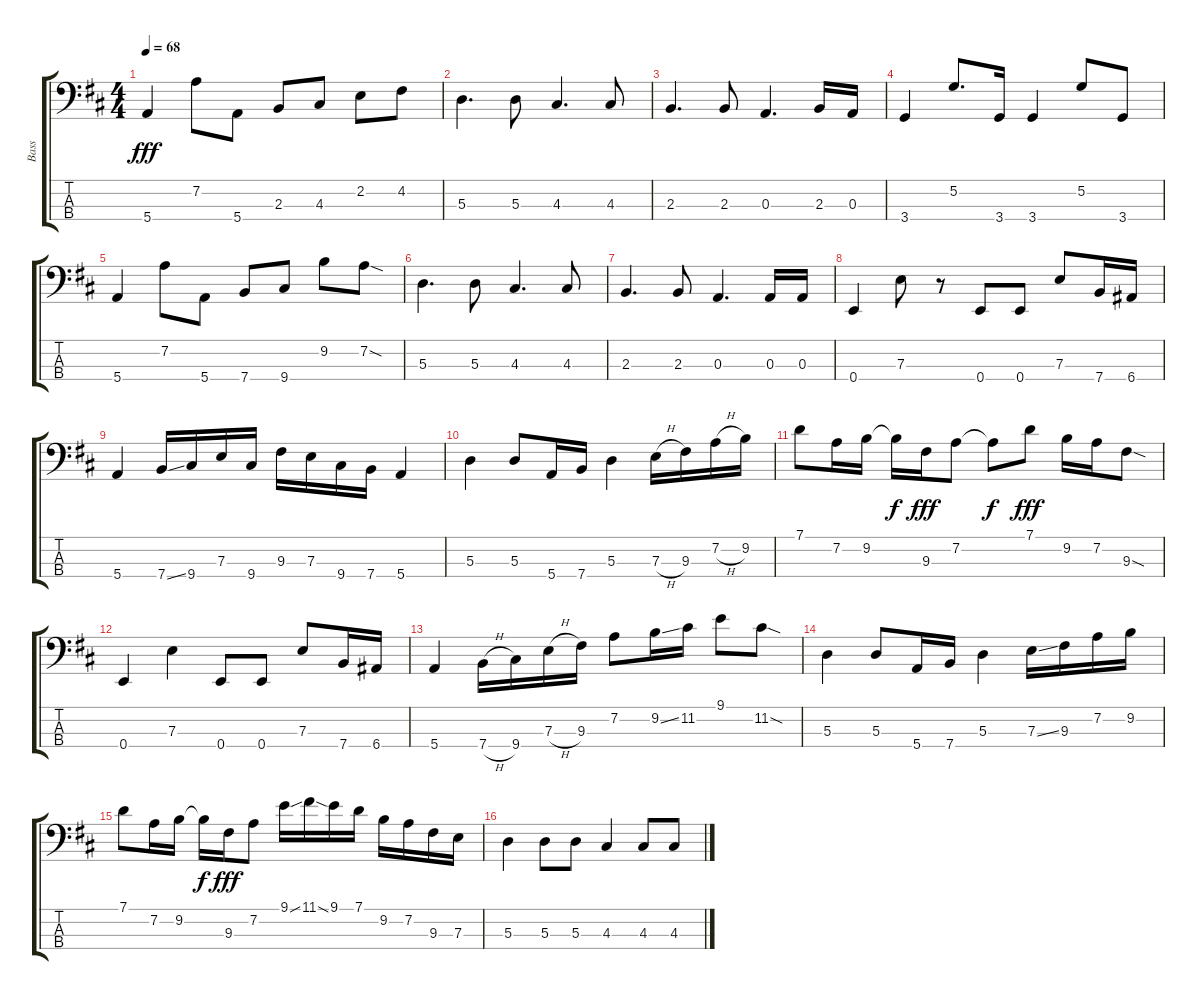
\track ("Bass" "Bass") {instrument electricbassfinger}
\staff {score tabs}
\tuning (G2 D2 A1 E1) {hide}
\ts (4 4)
\tempo 68
\clef f4
\ks d
5.4.4{dy fff} 7.2.8 5.4.8 2.3.8 4.3.8 2.2.8 4.2.8 |
5.3.4{d} 5.3.8 4.3.4{d} 4.3.8 |
2.3.4{d} 2.3.8 0.3.4{d} 2.3.16 0.3.16 |
3.4.4 5.2.8{d} 3.4.16 3.4.4 5.2.8 3.4.8 |
5.4.4 7.2.8 5.4.8 7.4.8 9.4.8 9.2.8 7.2{sod}.8 |
5.3.4{d} 5.3.8 4.3.4{d} 4.3.8 |
2.3.4{d} 2.3.8 0.3.4{d} 0.3.16 0.3.16 |
0.4.4 7.3.8 r.8 0.4.8 0.4.8 7.3.8 7.4.16 6.4.16 |
5.4.4 7.4{ss}.16 9.4.16 7.3.16 9.4.16 9.3.16 7.3.16 9.4.16 7.4.16 5.4.4 |
5.3.4 5.3.8 5.4.16 7.4.16 5.3.4 7.3{h}.16 9.3.16 7.2{h}.16 9.2.16 |
7.1.8 7.2.16 9.2.16 9.2{t}.16{dy f} 9.3.16{dy fff} 7.2.8 7.2{t}.8{dy f} 7.1.8{dy fff} 9.2.16 7.2.16 9.3{sod}.8 |
0.4.4 7.3.4 0.4.8 0.4.8 7.3.8 7.4.16 6.4.16 |
5.4.4 7.4{h}.16 9.4.16 7.3{h}.16 9.3.16 7.2.8 9.2{ss}.16 11.2.16 9.1.8 11.2{sod}.8 |
5.3.4 5.3.8 5.4.16 7.4.16 5.3.4 7.3{ss}.16 9.3.16 7.2.16 9.2.16 |
7.1.8 7.2.16 9.2.16 9.2{t}.16{dy f} 9.3.16{dy fff} 7.2.8 9.1{ss}.16 11.1{ss}.16 9.1.16 7.1.16 9.2.16 7.2.16 9.3.16 7.3.16 |
5.3.4 5.3.8 5.3.8 4.3.4 4.3.8 4.3.8
